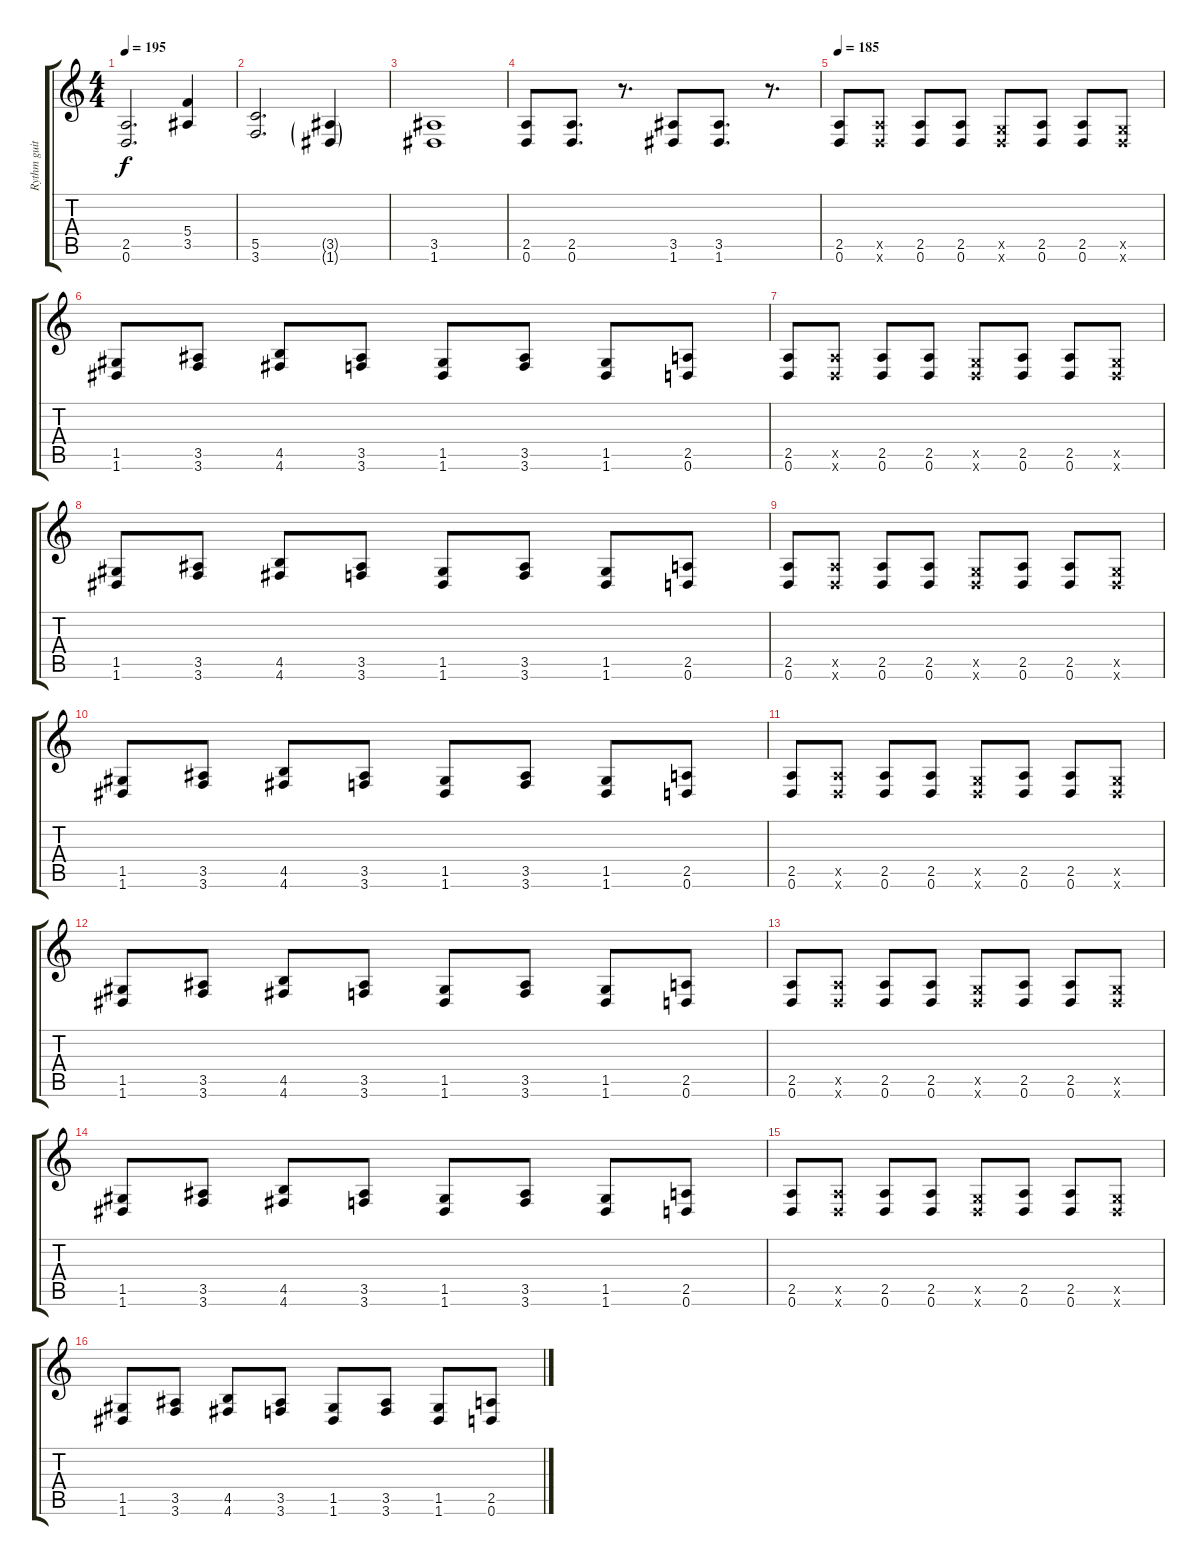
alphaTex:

\track ("Rythm guitar" "Rythm guit") {instrument distortionguitar}
\staff {score tabs}
\tuning (D4 A3 F3 C3 G2 D2) {hide}
\ts (4 4)
\tempo 195
\clef g2
\ks c
(2.5 0.6).2{d dy f} (5.4 3.5).4 |
(5.5 3.6).2{d} (3.5{g} 1.6{g}).4 |
(3.5 1.6).1 |
(2.5 0.6).8 (2.5 0.6).8{d} r.8{d} (3.5 1.6).8 (3.5 1.6).8{d} r.8{d} |
\tempo 185
(2.5 0.6).8 (2.5{x} 0.6{x}).8 (2.5 0.6).8 (2.5 0.6).8 (0.5{x} 0.6{x}).8 (2.5 0.6).8 (2.5 0.6).8 (0.5{x} 0.6{x}).8 |
(1.5 1.6).8 (3.5 3.6).8 (4.5 4.6).8 (3.5 3.6).8 (1.5 1.6).8 (3.5 3.6).8 (1.5 1.6).8 (2.5 0.6).8 |
(2.5 0.6).8 (2.5{x} 0.6{x}).8 (2.5 0.6).8 (2.5 0.6).8 (0.5{x} 0.6{x}).8 (2.5 0.6).8 (2.5 0.6).8 (0.5{x} 0.6{x}).8 |
(1.5 1.6).8 (3.5 3.6).8 (4.5 4.6).8 (3.5 3.6).8 (1.5 1.6).8 (3.5 3.6).8 (1.5 1.6).8 (2.5 0.6).8 |
(2.5 0.6).8 (2.5{x} 0.6{x}).8 (2.5 0.6).8 (2.5 0.6).8 (0.5{x} 0.6{x}).8 (2.5 0.6).8 (2.5 0.6).8 (0.5{x} 0.6{x}).8 |
(1.5 1.6).8 (3.5 3.6).8 (4.5 4.6).8 (3.5 3.6).8 (1.5 1.6).8 (3.5 3.6).8 (1.5 1.6).8 (2.5 0.6).8 |
(2.5 0.6).8 (2.5{x} 0.6{x}).8 (2.5 0.6).8 (2.5 0.6).8 (0.5{x} 0.6{x}).8 (2.5 0.6).8 (2.5 0.6).8 (0.5{x} 0.6{x}).8 |
(1.5 1.6).8 (3.5 3.6).8 (4.5 4.6).8 (3.5 3.6).8 (1.5 1.6).8 (3.5 3.6).8 (1.5 1.6).8 (2.5 0.6).8 |
(2.5 0.6).8 (2.5{x} 0.6{x}).8 (2.5 0.6).8 (2.5 0.6).8 (0.5{x} 0.6{x}).8 (2.5 0.6).8 (2.5 0.6).8 (0.5{x} 0.6{x}).8 |
(1.5 1.6).8 (3.5 3.6).8 (4.5 4.6).8 (3.5 3.6).8 (1.5 1.6).8 (3.5 3.6).8 (1.5 1.6).8 (2.5 0.6).8 |
(2.5 0.6).8 (2.5{x} 0.6{x}).8 (2.5 0.6).8 (2.5 0.6).8 (0.5{x} 0.6{x}).8 (2.5 0.6).8 (2.5 0.6).8 (0.5{x} 0.6{x}).8 |
(1.5 1.6).8 (3.5 3.6).8 (4.5 4.6).8 (3.5 3.6).8 (1.5 1.6).8 (3.5 3.6).8 (1.5 1.6).8 (2.5 0.6).8
